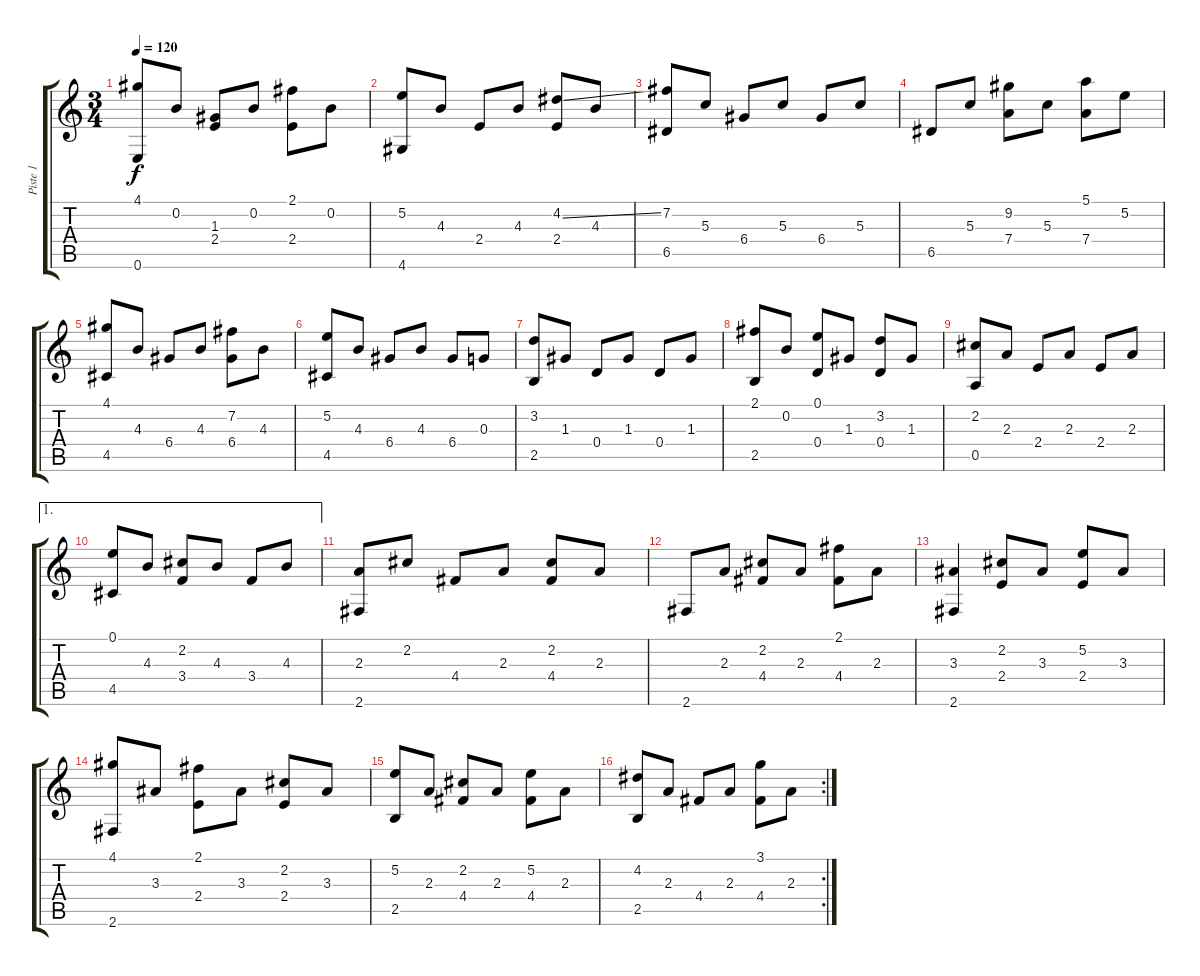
\track ("Piste 1" "Piste 1") {instrument acousticguitarnylon}
\staff {score tabs}
\tuning (E4 B3 G3 D3 A2 E2) {hide}
\ts (3 4)
\tempo 120
\clef g2
\ks c
(4.1 0.6).8{dy f} 0.2.8 (1.3 2.4).8 0.2.8 (2.1 2.4).8 0.2.8 |
(5.2 4.6).8 4.3.8 2.4.8 4.3.8 (4.2{ss} 2.4).8 4.3.8 |
(7.2 6.5).8 5.3.8 6.4.8 5.3.8 6.4.8 5.3.8 |
6.5.8 5.3.8 (9.2 7.4).8 5.3.8 (5.1 7.4).8 5.2.8 |
(4.1 4.5).8 4.3.8 6.4.8 4.3.8 (7.2 6.4).8 4.3.8 |
(5.2 4.5).8 4.3.8 6.4.8 4.3.8 6.4.8 0.3.8 |
(3.2 2.5).8 1.3.8 0.4.8 1.3.8 0.4.8 1.3.8 |
(2.1 2.5).8 0.2.8 (0.1 0.4).8 1.3.8 (3.2 0.4).8 1.3.8 |
(2.2 0.5).8 2.3.8 2.4.8 2.3.8 2.4.8 2.3.8 |
\ae 1
(0.1 4.5).8 4.3.8 (2.2 3.4).8 4.3.8 3.4.8 4.3.8 |
(2.3 2.6).8 2.2.8 4.4.8 2.3.8 (2.2 4.4).8 2.3.8 |
2.6.8 2.3.8 (2.2 4.4).8 2.3.8 (2.1 4.4).8 2.3.8 |
(3.3 2.6).4 (2.2 2.4).8 3.3.8 (5.2 2.4).8 3.3.8 |
(4.1 2.6).8 3.3.8 (2.1 2.4).8 3.3.8 (2.2 2.4).8 3.3.8 |
(5.2 2.5).8 2.3.8 (2.2 4.4).8 2.3.8 (5.2 4.4).8 2.3.8 |
\rc 2
(4.2 2.5).8 2.3.8 4.4.8 2.3.8 (3.1 4.4).8 2.3.8
